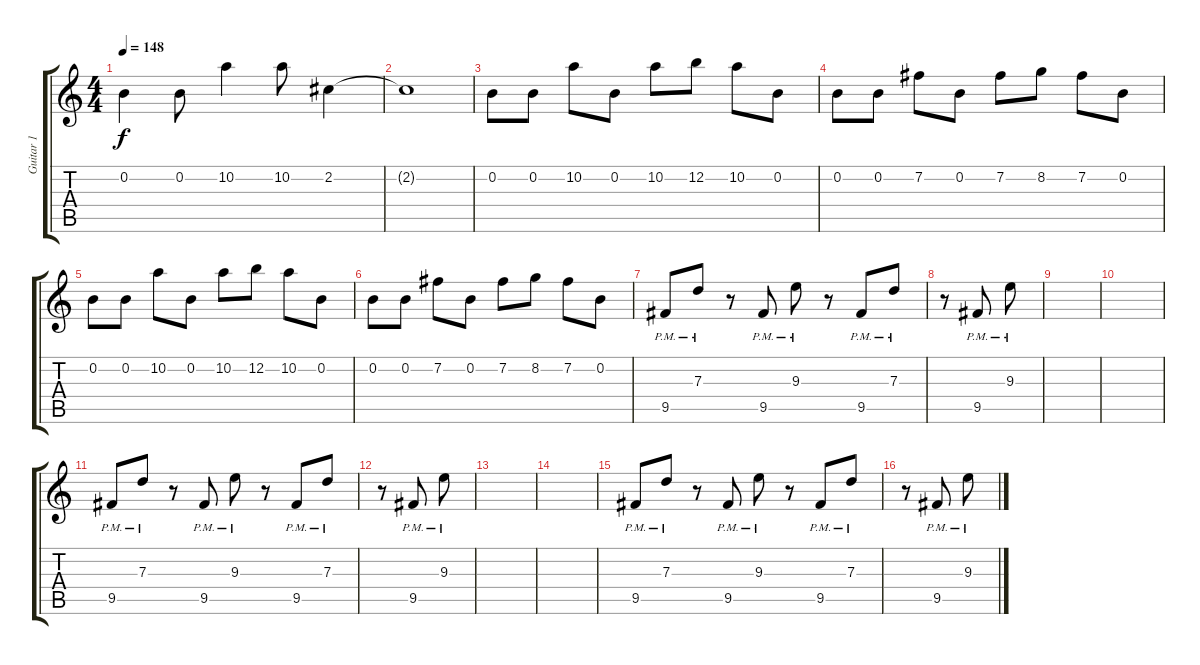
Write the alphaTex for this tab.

\track ("Guitar 1" "Guitar 1") {instrument distortionguitar}
\staff {score tabs}
\tuning (E4 B3 G3 D3 A2 D2) {hide}
\ts (4 4)
\tempo 148
\clef g2
\ks c
0.2.4{dy f} 0.2.8 10.2.4 10.2.8 2.2.4 |
2.2{t}.1 |
0.2.8 0.2.8 10.2.8 0.2.8 10.2.8 12.2.8 10.2.8 0.2.8 |
0.2.8 0.2.8 7.2.8 0.2.8 7.2.8 8.2.8 7.2.8 0.2.8 |
0.2.8 0.2.8 10.2.8 0.2.8 10.2.8 12.2.8 10.2.8 0.2.8 |
0.2.8 0.2.8 7.2.8 0.2.8 7.2.8 8.2.8 7.2.8 0.2.8 |
9.5{pm}.8 7.3{pm}.8 r.8 9.5{pm}.8 9.3{pm}.8 r.8 9.5{pm}.8 7.3{pm}.8 |
r.8 9.5{pm}.8 9.3{pm}.8 |
|
|
9.5{pm}.8 7.3{pm}.8 r.8 9.5{pm}.8 9.3{pm}.8 r.8 9.5{pm}.8 7.3{pm}.8 |
r.8 9.5{pm}.8 9.3{pm}.8 |
|
|
9.5{pm}.8 7.3{pm}.8 r.8 9.5{pm}.8 9.3{pm}.8 r.8 9.5{pm}.8 7.3{pm}.8 |
r.8 9.5{pm}.8 9.3{pm}.8
